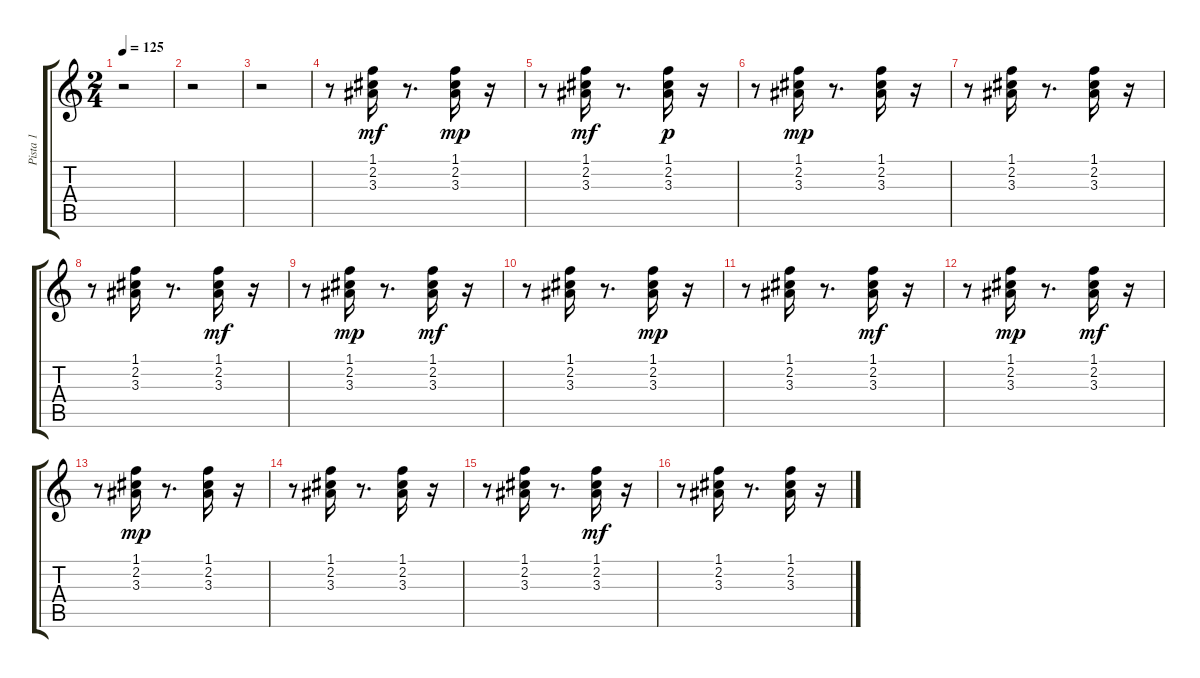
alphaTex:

\track ("Pista 1" "Pista 1") {instrument acousticguitarnylon}
\staff {score tabs}
\tuning (E4 B3 G3 D3 A2 E2) {hide}
\ts (2 4)
\tempo 125
\clef g2
\ks c
r.2{dy mp} |
r.2 |
r.2 |
r.8 (1.1 2.2 3.3).16{dy mf} r.8{d} (1.1 2.2 3.3).16{dy mp} r.16 |
r.8 (1.1 2.2 3.3).16{dy mf} r.8{d} (1.1 2.2 3.3).16{dy p} r.16 |
r.8 (1.1 2.2 3.3).16{dy mp} r.8{d} (1.1 2.2 3.3).16 r.16 |
r.8 (1.1 2.2 3.3).16 r.8{d} (1.1 2.2 3.3).16 r.16 |
r.8 (1.1 2.2 3.3).16 r.8{d} (1.1 2.2 3.3).16{dy mf} r.16 |
r.8 (1.1 2.2 3.3).16{dy mp} r.8{d} (1.1 2.2 3.3).16{dy mf} r.16 |
r.8 (1.1 2.2 3.3).16 r.8{d} (1.1 2.2 3.3).16{dy mp} r.16 |
r.8 (1.1 2.2 3.3).16 r.8{d} (1.1 2.2 3.3).16{dy mf} r.16 |
r.8 (1.1 2.2 3.3).16{dy mp} r.8{d} (1.1 2.2 3.3).16{dy mf} r.16 |
r.8 (1.1 2.2 3.3).16{dy mp} r.8{d} (1.1 2.2 3.3).16 r.16 |
r.8 (1.1 2.2 3.3).16 r.8{d} (1.1 2.2 3.3).16 r.16 |
r.8 (1.1 2.2 3.3).16 r.8{d} (1.1 2.2 3.3).16{dy mf} r.16 |
r.8 (1.1 2.2 3.3).16 r.8{d} (1.1 2.2 3.3).16 r.16
